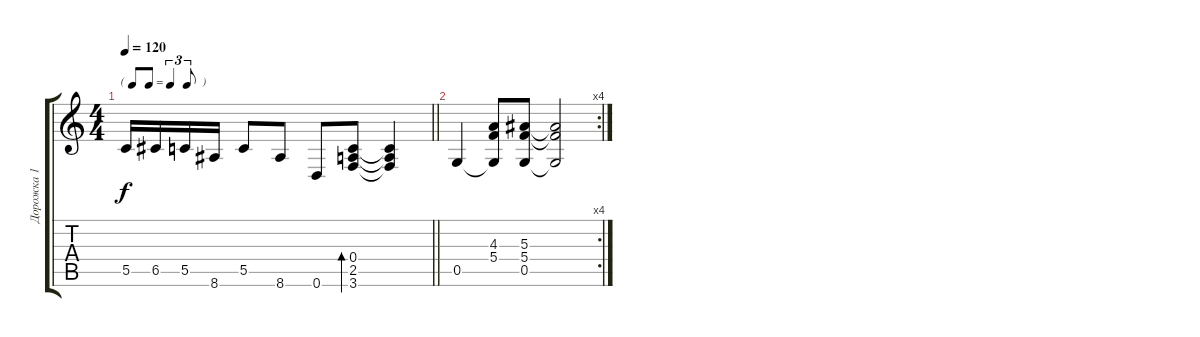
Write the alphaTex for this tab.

\track ("Дорожка 1" "Дорожка 1") {instrument acousticguitarsteel}
\staff {score tabs}
\tuning (D4 A3 F3 C3 G2 D2) {hide}
\ts (4 4)
\tf triplet8th
\tempo 120
\clef g2
\barLineRight lightlight
\ks c
5.5.16{dy f} 6.5.16 5.5.16 8.6.16 5.5.8 8.6.8 0.6.8 (0.4 2.5 3.6).8{bd 30} (0.4{t} 2.5{t} 3.6{t}).4 |
\rc 4
0.5.4 (4.3 5.4 0.5{t}).8 (5.3 5.4 0.5).8 (5.3{t} 5.4{t} 0.5{t}).2
